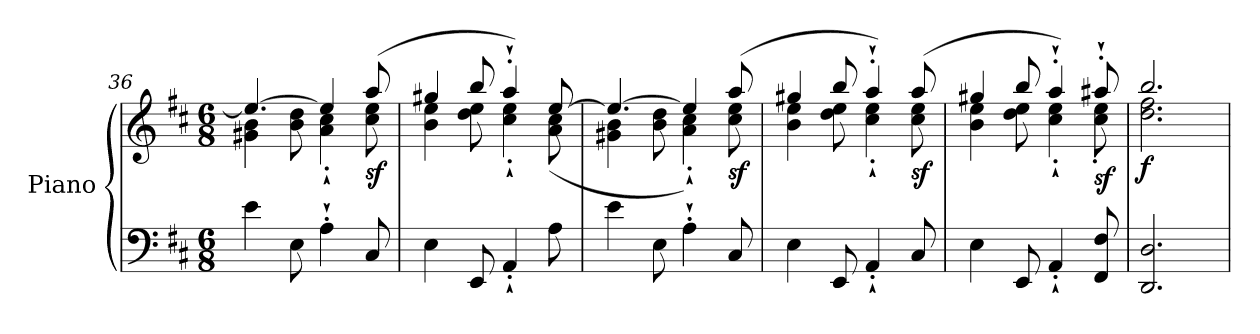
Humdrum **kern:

**kern	**kern	**dynam
*part1	*part1	*part1
*staff2	*staff1	*staff1/2
*I"Piano	*	*
*I'Pno	*	*
*clefF4	*clefG2	*
*k[f#c#]	*k[f#c#]	*
*M6/8	*M6/8	*
=36	=36	=36
*	*^	*
4e\	4.ee/_	4g#X\ 4b\	.
8E\	.	8b\ 8dd\	.
4A'`\	4ee/]	4a\'` 4cc#\'`	.
!	!	!	!LO:DY:b
8C#/	(8aa/	8cc#\ 8ee\	sf
=37	=37	=37	=37
4E\	4gg#X/	4b\ 4ee\	.
8EE/	8bb/	8dd\ 8ee\	.
4AA'`/	4aa'`/)	4cc#\'` 4ee\'`	.
8A\	[8ee/	(8a\ 8cc#\	.
=38	=38	=38	=38
4e\	4.ee/_	4g#X\ 4b\	.
8E\	.	8b\ 8dd\	.
4A'`\	4ee/]	4a\'` 4cc#\'`)	.
!	!	!	!LO:DY:b
8C#/	(8aa/	8cc#\ 8ee\	sf
!!LO:LB:g=z	!!
=39	=39	=39	=39
4E\	4gg#X/	4b\ 4ee\	.
8EE/	8bb/	8dd\ 8ee\	.
4AA'`/	4aa'`/)	4cc#\'` 4ee\'`	.
!	!	!	!LO:DY:b
8C#/	(8aa/	8cc#\ 8ee\	sf
=40	=40	=40	=40
4E\	4gg#X/	4b\ 4ee\	.
8EE/	8bb/	8dd\ 8ee\	.
4AA'`/	4aa'`/)	4cc#\'` 4ee\'`	.
!	!	!	!LO:DY:b
8FF#/ 8F#/	8aa#X'`/	8cc#\' 8ee\'	sf
=41	=41	=41	=41
!	!	!	!LO:DY:b
2.DD/ 2.D/	2.bb/	2.dd\ 2.ff#\	f
*	*v	*v	*
=	=	=
*-	*-	*-
